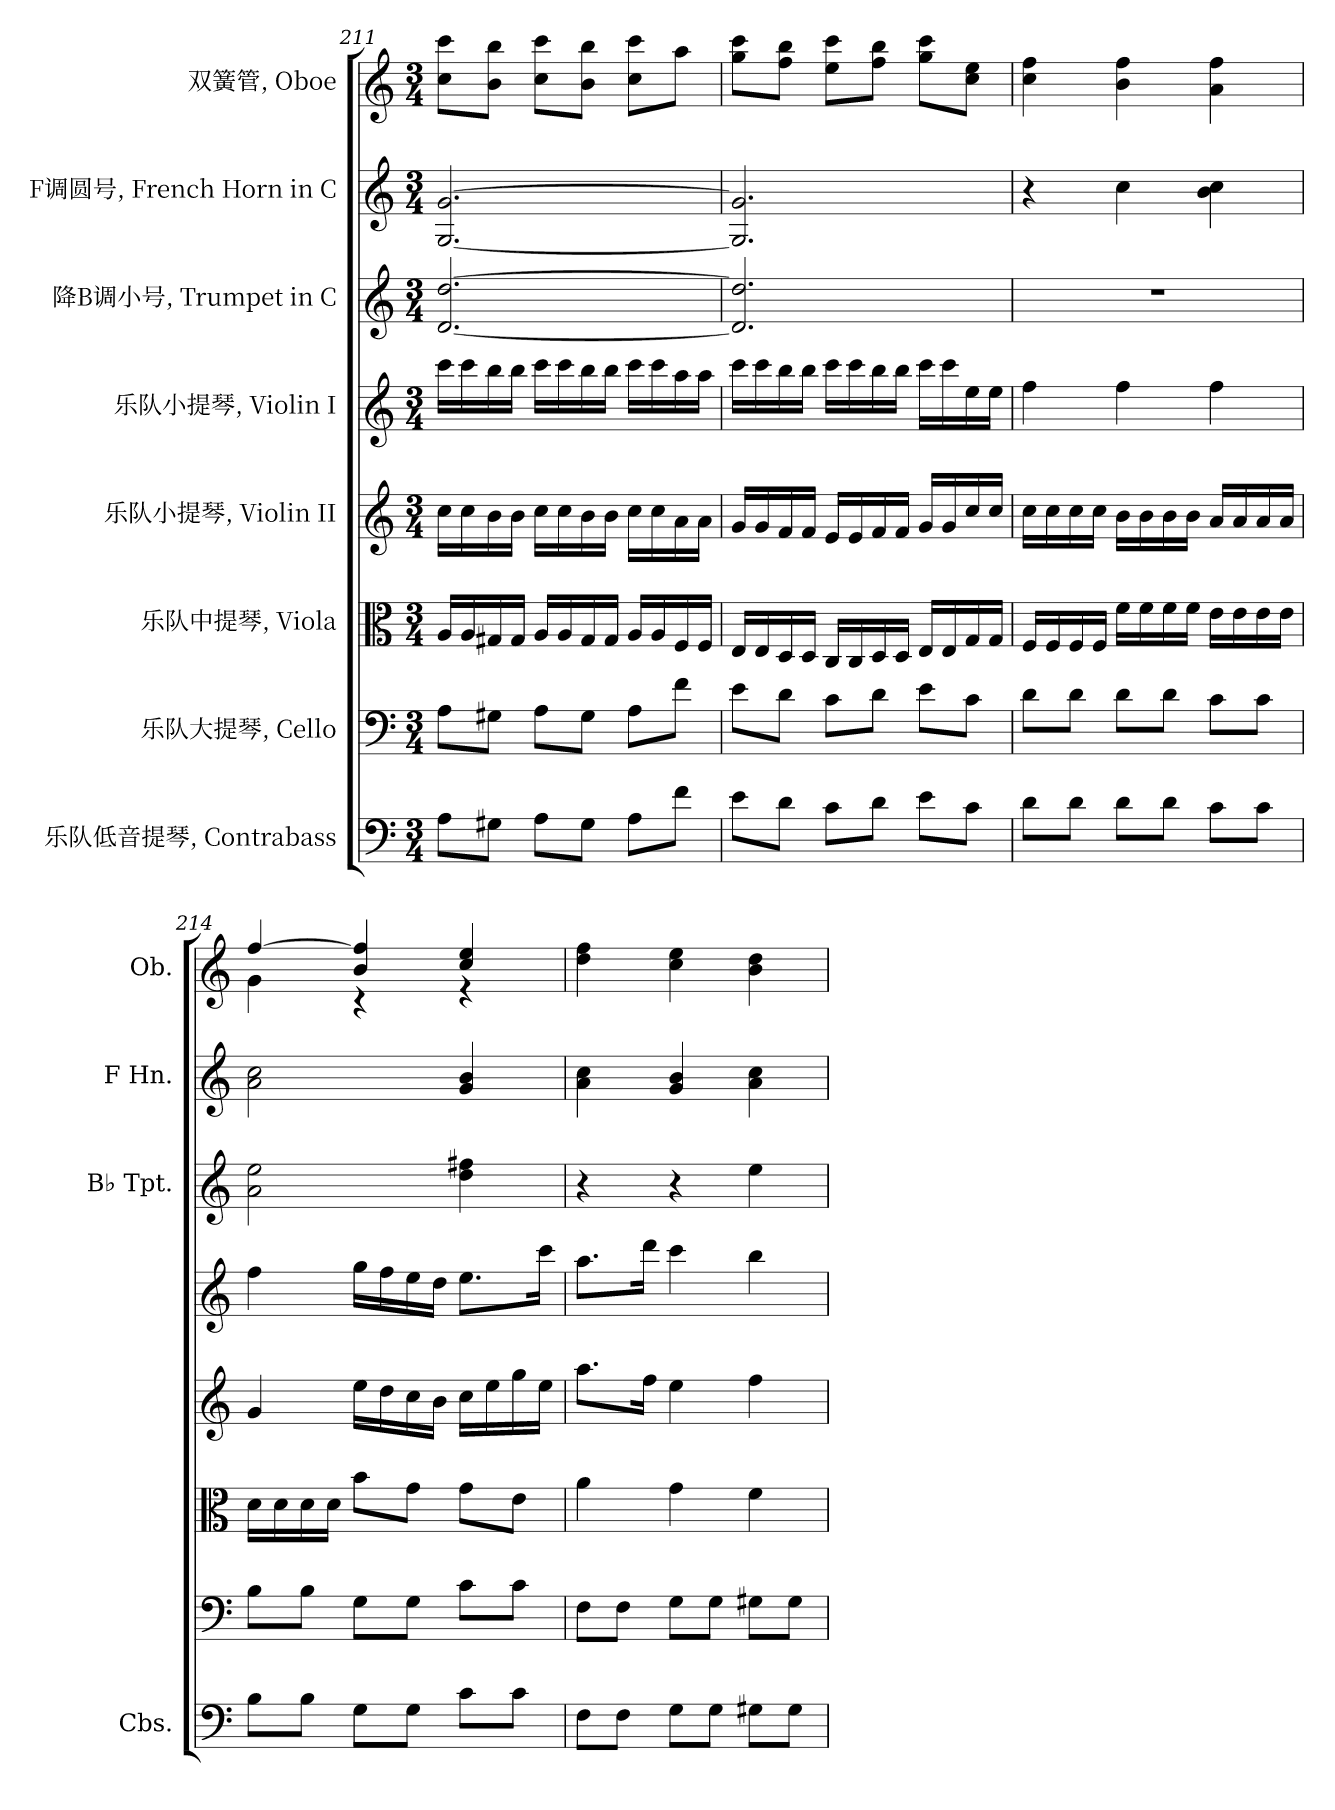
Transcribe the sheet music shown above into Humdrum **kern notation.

**kern	**kern	**kern	**kern	**kern	**kern	**kern	**kern
*part8	*part7	*part6	*part5	*part4	*part3	*part2	*part1
*staff8	*staff7	*staff6	*staff5	*staff4	*staff3	*staff2	*staff1
*I"乐队低音提琴, Contrabass	*I"乐队大提琴, Cello	*I"乐队中提琴, Viola	*I"乐队小提琴, Violin II	*I"乐队小提琴, Violin I	*I"降B调小号, Trumpet in C	*I"F调圆号, French Horn in C	*I"双簧管, Oboe
*I'Cbs.	*	*	*	*	*I'B♭ Tpt.	*I'F Hn.	*I'Ob.
*clefF4	*clefF4	*clefC3	*clefG2	*clefG2	*clefG2	*clefG2	*clefG2
*ITrd7c12	*	*	*	*	*ITrd1c2	*ITrd4c7	*
*k[]	*k[]	*k[]	*k[]	*k[]	*k[b-e-]	*k[b-]	*k[]
*M3/4	*M3/4	*M3/4	*M3/4	*M3/4	*M3/4	*M3/4	*M3/4
=211	=211	=211	=211	=211	=211	=211	=211
8AA\L	8A\L	16A/LL	16cc\LL	16ccc\LL	[2.c/ [2.cc/	[2.C/ [2.c/	8cc\ 8ccc\L
.	.	16A/	16cc\	16ccc\	.	.	.
8GG#X\J	8G#X\J	16G#X/	16b\	16bb\	.	.	8b\ 8bb\J
.	.	16G#/JJ	16b\JJ	16bb\JJ	.	.	.
8AA\L	8A\L	16A/LL	16cc\LL	16ccc\LL	.	.	8cc\ 8ccc\L
.	.	16A/	16cc\	16ccc\	.	.	.
8GG#\J	8G#\J	16G#/	16b\	16bb\	.	.	8b\ 8bb\J
.	.	16G#/JJ	16b\JJ	16bb\JJ	.	.	.
8AA\L	8A\L	16A/LL	16cc\LL	16ccc\LL	.	.	8cc\ 8ccc\L
.	.	16A/	16cc\	16ccc\	.	.	.
8F\J	8f\J	16F/	16a\	16aa\	.	.	8aa\J
.	.	16F/JJ	16a\JJ	16aa\JJ	.	.	.
!!LO:PB:g=z
=212	=212	=212	=212	=212	=212	=212	=212
8E\L	8e\L	16E/LL	16g/LL	16ccc\LL	2.c/] 2.cc/]	2.C/] 2.c/]	8gg\ 8ccc\L
.	.	16E/	16g/	16ccc\	.	.	.
8D\J	8d\J	16D/	16f/	16bb\	.	.	8ff\ 8bb\J
.	.	16D/JJ	16f/JJ	16bb\JJ	.	.	.
8C\L	8c\L	16C/LL	16e/LL	16ccc\LL	.	.	8ee\ 8ccc\L
.	.	16C/	16e/	16ccc\	.	.	.
8D\J	8d\J	16D/	16f/	16bb\	.	.	8ff\ 8bb\J
.	.	16D/JJ	16f/JJ	16bb\JJ	.	.	.
8E\L	8e\L	16E/LL	16g/LL	16ccc\LL	.	.	8gg\ 8ccc\L
.	.	16E/	16g/	16ccc\	.	.	.
8C\J	8c\J	16G/	16cc/	16ee\	.	.	8cc\ 8ee\J
.	.	16G/JJ	16cc/JJ	16ee\JJ	.	.	.
=213	=213	=213	=213	=213	=213	=213	=213
8D\L	8d\L	16F/LL	16cc\LL	4ff\	2.r	4r	4cc\ 4ff\
.	.	16F/	16cc\	.	.	.	.
8D\J	8d\J	16F/	16cc\	.	.	.	.
.	.	16F/JJ	16cc\JJ	.	.	.	.
8D\L	8d\L	16f\LL	16b\LL	4ff\	.	4f\	4b\ 4ff\
.	.	16f\	16b\	.	.	.	.
8D\J	8d\J	16f\	16b\	.	.	.	.
.	.	16f\JJ	16b\JJ	.	.	.	.
8C\L	8c\L	16e\LL	16a/LL	4ff\	.	4e\ 4f\	4a\ 4ff\
.	.	16e\	16a/	.	.	.	.
8C\J	8c\J	16e\	16a/	.	.	.	.
.	.	16e\JJ	16a/JJ	.	.	.	.
=214	=214	=214	=214	=214	=214	=214	=214
*	*	*	*	*	*	*	*^
8BB\L	8B\L	16d\LL	4g/	4ff\	2g\ 2dd\	2d\ 2f\	[4ff/	4g\
.	.	16d\	.	.	.	.	.	.
8BB\J	8B\J	16d\	.	.	.	.	.	.
.	.	16d\JJ	.	.	.	.	.	.
8GG\L	8G\L	8b\L	16ee\LL	16gg\LL	.	.	4b/ 4ff/]	4r
.	.	.	16dd\	16ff\	.	.	.	.
8GG\J	8G\J	8g\J	16cc\	16ee\	.	.	.	.
.	.	.	16b\JJ	16dd\JJ	.	.	.	.
8C\L	8c\L	8g\L	16cc\LL	8.ee\L	4cc\ 4een\	4c/ 4e/	4cc/ 4ee/	4r
.	.	.	16ee\	.	.	.	.	.
8C\J	8c\J	8e\J	16gg\	.	.	.	.	.
.	.	.	16ee\JJ	16ccc\Jk	.	.	.	.
*	*	*	*	*	*	*	*v	*v
!!LO:PB:g=z
=215	=215	=215	=215	=215	=215	=215	=215
8FF\L	8F\L	4a\	8.aa\L	8.aa\L	4r	4d\ 4f\	4dd\ 4ff\
8FF\J	8F\J	.	.	.	.	.	.
.	.	.	16ff\Jk	16ddd\Jk	.	.	.
8GG\L	8G\L	4g\	4ee\	4ccc\	4r	4c/ 4e/	4cc\ 4ee\
8GG\J	8G\J	.	.	.	.	.	.
8GG#X\L	8G#X\L	4f\	4ff\	4bb\	4dd\	4d\ 4f\	4b\ 4dd\
8GG#\J	8G#\J	.	.	.	.	.	.
=	=	=	=	=	=	=	=
*-	*-	*-	*-	*-	*-	*-	*-
